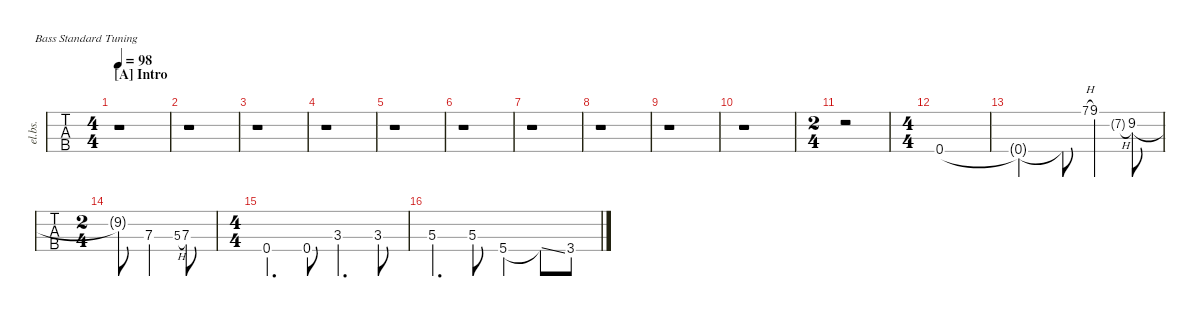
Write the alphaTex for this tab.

\defaultSystemsLayout 4
\hideDynamics
\bracketExtendMode nobrackets
\otherSystemsTrackNameOrientation horizontal
\track ("Bass" "el.bs.") {instrument electricbassfinger}
\staff {tabs}
\tuning (G2 D2 A1 E1)
\ts (4 4)
\beaming (8 2 2 2 2)
\section ("A" "Intro")
\tempo 98
\clef f4
\ks eminor
r.1{dy mf instrument electricbassfinger} |
r.1 |
r.1 |
r.1 |
r.1 |
r.1 |
r.1 |
r.1 |
r.1 |
r.1 |
\ts (2 4)
\beaming (8 2 2)
r.2 |
\ts (4 4)
\beaming (8 2 2 2 2)
0.4{acc forcenatural}.1 |
0.4{t acc forcenatural}.2 0.4{t acc forcenatural}.8 7.1{h acc forcenatural}.8{gr onbeat} 9.1{acc forcenatural}.4 7.2{h g acc forcenatural}.8{gr onbeat} 9.2{acc forcenatural}.8 |
\ts (2 4)
\beaming (8 2 2)
9.2{t acc forcenatural}.8 7.3{acc forcenatural}.4 5.3{h acc forcenatural}.8{gr onbeat} 7.3{acc forcenatural}.8 |
\ts (4 4)
\beaming (8 2 2 2 2)
0.4{acc forcenatural}.4{d} 0.4{acc forcenatural}.8 3.3{acc forcenatural}.4{d} 3.3{st acc forcenatural}.8 |
5.3{acc forcenatural}.4{d} 5.3{acc forcenatural}.8 5.4{acc forcenatural}.4 5.4{ss t acc forcenatural}.8 3.4{acc forcenatural}.8
